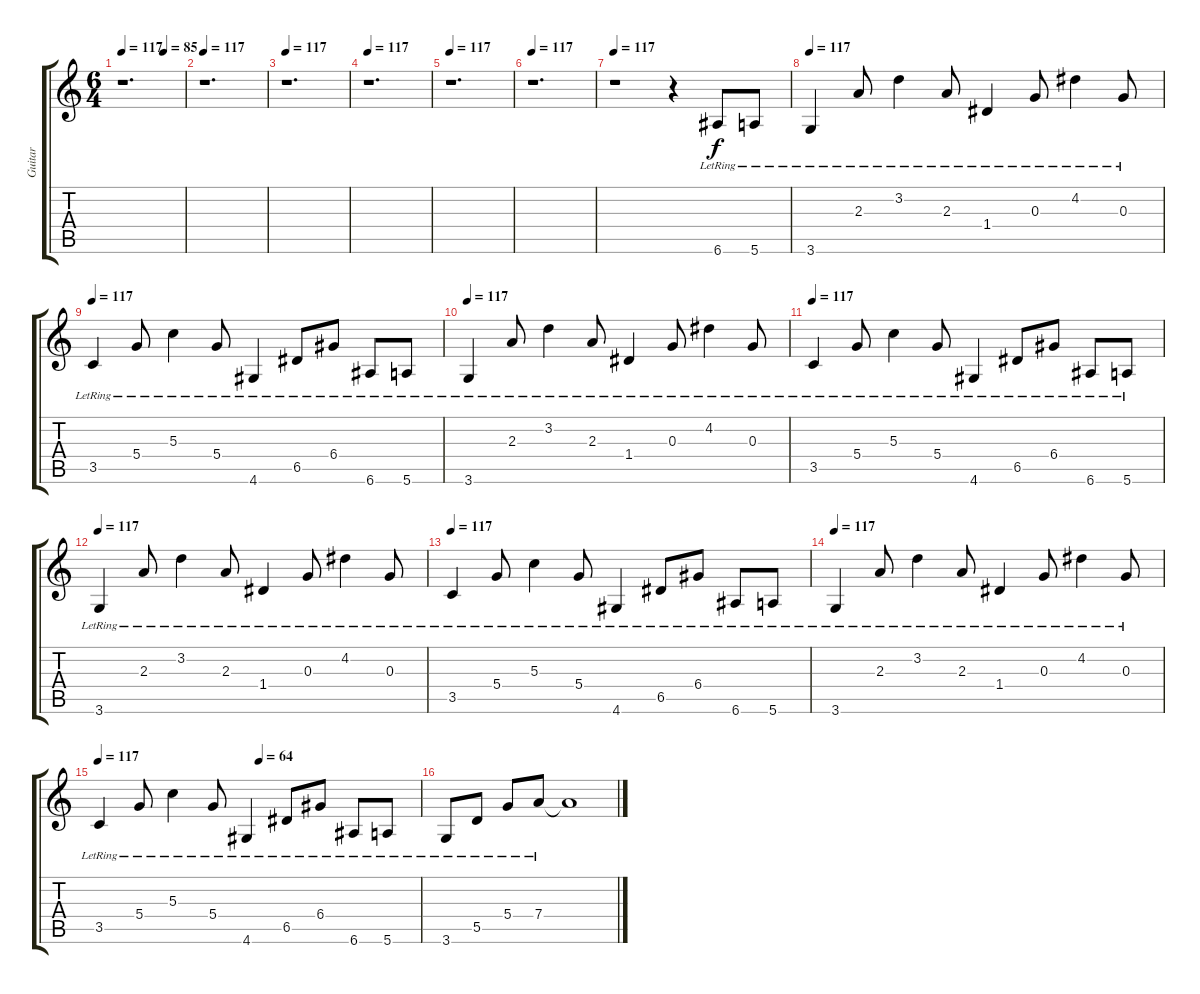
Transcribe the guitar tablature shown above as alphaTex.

\track ("Guitar" "Guitar") {instrument acousticguitarsteel}
\staff {score tabs}
\tuning (E4 B3 G3 D3 A2 E2) {hide}
\ts (6 4)
\tempo 117
\tempo (85 0.6666666666666666)
\clef g2
\ks c
r.1{d dy f} |
\tempo 117
r.1{d} |
\tempo 117
r.1{d} |
\tempo 117
r.1{d} |
\tempo 117
r.1{d} |
\tempo 117
r.1{d} |
\tempo 117
r.1 r.4 6.6{lr}.8 5.6{lr}.8 |
\tempo 117
3.6{lr}.4 2.3{lr}.8 3.2{lr}.4 2.3{lr}.8 1.4{lr}.4 0.3{lr}.8 4.2{lr}.4 0.3{lr}.8 |
\tempo 117
3.5{lr}.4 5.4{lr}.8 5.3{lr}.4 5.4{lr}.8 4.6{lr}.4 6.5{lr}.8 6.4{lr}.8 6.6{lr}.8 5.6{lr}.8 |
\tempo 117
3.6{lr}.4 2.3{lr}.8 3.2{lr}.4 2.3{lr}.8 1.4{lr}.4 0.3{lr}.8 4.2{lr}.4 0.3{lr}.8 |
\tempo 117
3.5{lr}.4 5.4{lr}.8 5.3{lr}.4 5.4{lr}.8 4.6{lr}.4 6.5{lr}.8 6.4{lr}.8 6.6{lr}.8 5.6{lr}.8 |
\tempo 117
3.6{lr}.4 2.3{lr}.8 3.2{lr}.4 2.3{lr}.8 1.4{lr}.4 0.3{lr}.8 4.2{lr}.4 0.3{lr}.8 |
\tempo 117
3.5{lr}.4 5.4{lr}.8 5.3{lr}.4 5.4{lr}.8 4.6{lr}.4 6.5{lr}.8 6.4{lr}.8 6.6{lr}.8 5.6{lr}.8 |
\tempo 117
3.6{lr}.4 2.3{lr}.8 3.2{lr}.4 2.3{lr}.8 1.4{lr}.4 0.3{lr}.8 4.2{lr}.4 0.3{lr}.8 |
\tempo 117
\tempo (64 0.5)
3.5{lr}.4 5.4{lr}.8 5.3{lr}.4 5.4{lr}.8 4.6{lr}.4 6.5{lr}.8 6.4{lr}.8 6.6{lr}.8 5.6{lr}.8 |
3.6{lr}.8 5.5{lr}.8 5.4{lr}.8 7.4{lr}.8 7.4{t}.1
